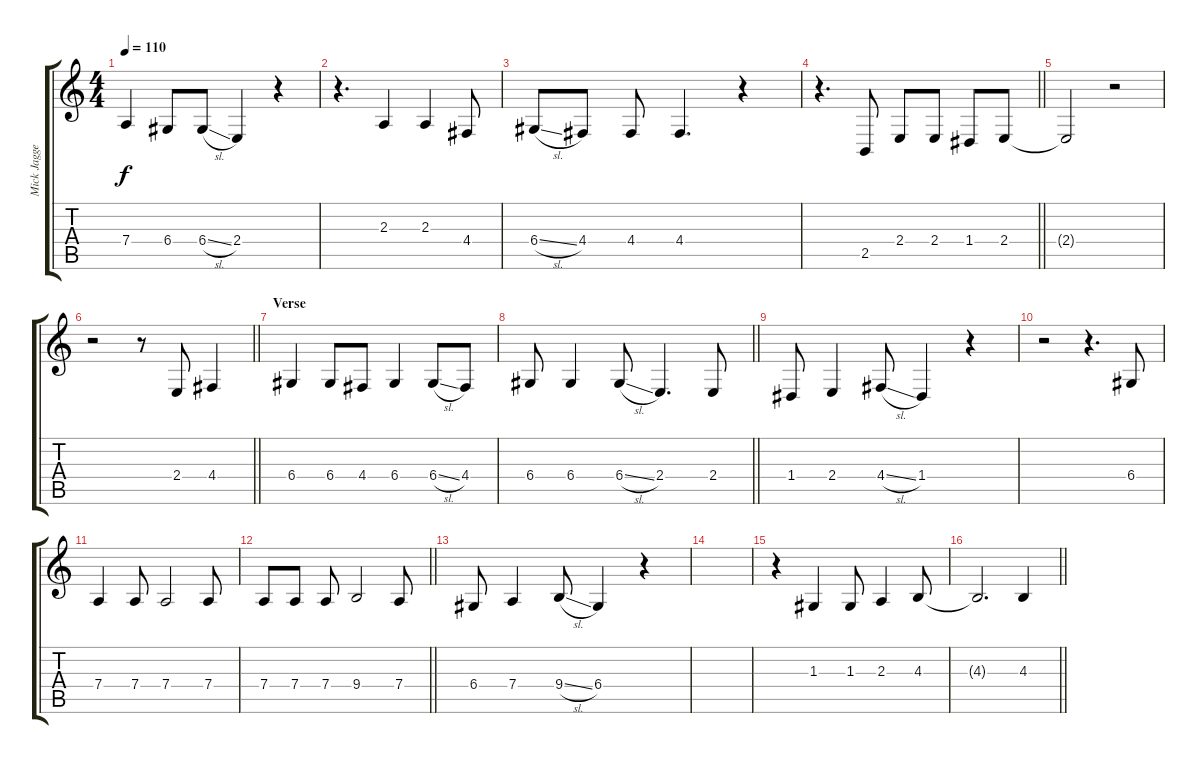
\track ("Mick Jagger" "Mick Jagge") {instrument trombone}
\staff {score tabs}
\tuning (E4 B3 G3 D3 A2 E2) {hide}
\ts (4 4)
\tempo 110
\clef g2
\ks c
7.4.4{dy f} 6.4.8 6.4{sl}.8 2.4.4 r.4 |
r.4{d} 2.3.4 2.3.4 4.4.8 |
6.4{sl}.8 4.4.8 4.4.8 4.4.4{d} r.4 |
\barLineRight lightlight
r.4{d} 2.5.8 2.4.8 2.4.8 1.4.8 2.4.8 |
2.4{t}.2 r.2 |
\barLineRight lightlight
r.2 r.8 2.4.8 4.4.4 |
\section ("" "Verse")
6.4.4 6.4.8 4.4.8 6.4.4 6.4{sl}.8 4.4.8 |
\barLineRight lightlight
6.4.8 6.4.4 6.4{sl}.8 2.4.4{d} 2.4.8 |
1.4.8 2.4.4 4.4{sl}.8 1.4.4 r.4 |
r.2 r.4{d} 6.4.8 |
7.4.4 7.4.8 7.4.2 7.4.8 |
\barLineRight lightlight
7.4.8 7.4.8 7.4.8 9.4.2 7.4.8 |
6.4.8 7.4.4 9.4{sl}.8 6.4.4 r.4 |
|
r.4 1.3.4 1.3.8 2.3.4 4.3.8 |
\barLineRight lightlight
4.3{t}.2{d} 4.3.4
